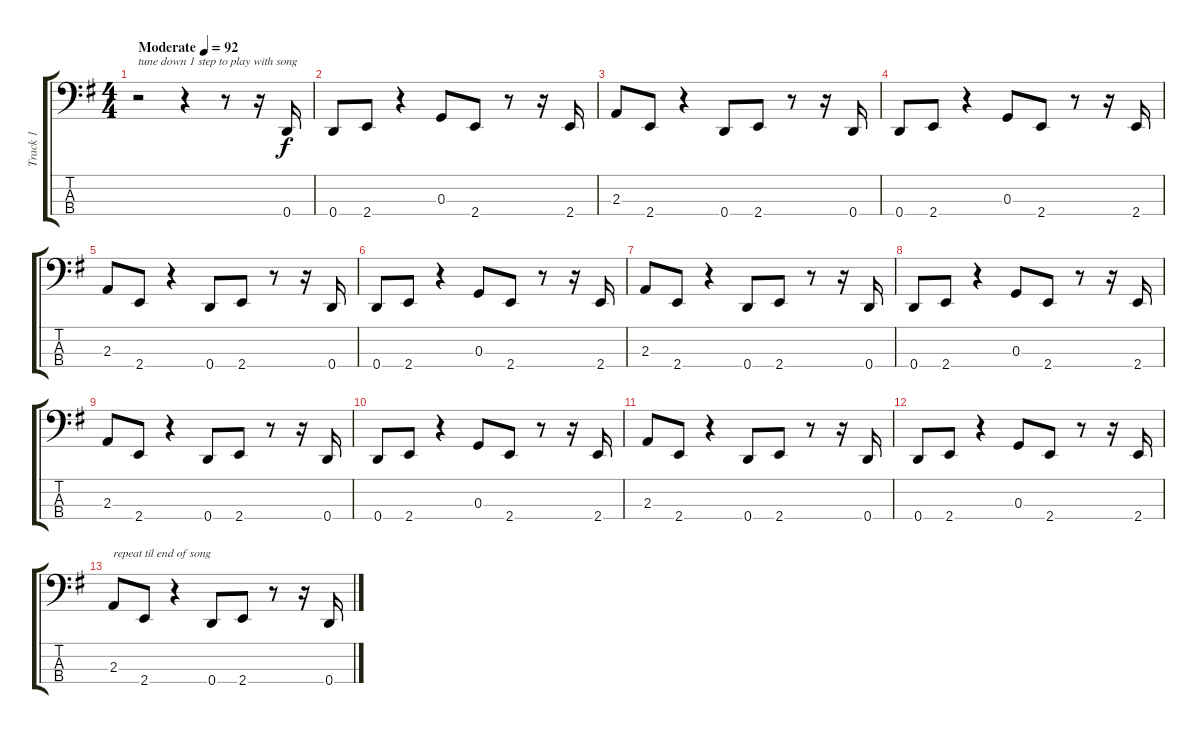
\track ("Track 1" "Track 1") {instrument electricbassfinger}
\staff {score tabs}
\tuning (F2 C2 G1 D1) {hide}
\ts (4 4)
\tempo (92 "Moderate")
\clef f4
\ks g
r.2{txt "tune down 1 step to play with song" dy f instrument electricbassfinger} r.4 r.8 r.16 0.4.16 |
0.4.8 2.4.8 r.4 0.3.8 2.4.8 r.8 r.16 2.4.16 |
2.3.8 2.4.8 r.4 0.4.8 2.4.8 r.8 r.16 0.4.16 |
0.4.8 2.4.8 r.4 0.3.8 2.4.8 r.8 r.16 2.4.16 |
2.3.8 2.4.8 r.4 0.4.8 2.4.8 r.8 r.16 0.4.16 |
0.4.8 2.4.8 r.4 0.3.8 2.4.8 r.8 r.16 2.4.16 |
2.3.8 2.4.8 r.4 0.4.8 2.4.8 r.8 r.16 0.4.16 |
0.4.8 2.4.8 r.4 0.3.8 2.4.8 r.8 r.16 2.4.16 |
2.3.8 2.4.8 r.4 0.4.8 2.4.8 r.8 r.16 0.4.16 |
0.4.8 2.4.8 r.4 0.3.8 2.4.8 r.8 r.16 2.4.16 |
2.3.8 2.4.8 r.4 0.4.8 2.4.8 r.8 r.16 0.4.16 |
0.4.8 2.4.8 r.4 0.3.8 2.4.8 r.8 r.16 2.4.16 |
2.3.8{txt "repeat til end of song"} 2.4.8 r.4 0.4.8 2.4.8 r.8 r.16 0.4.16
